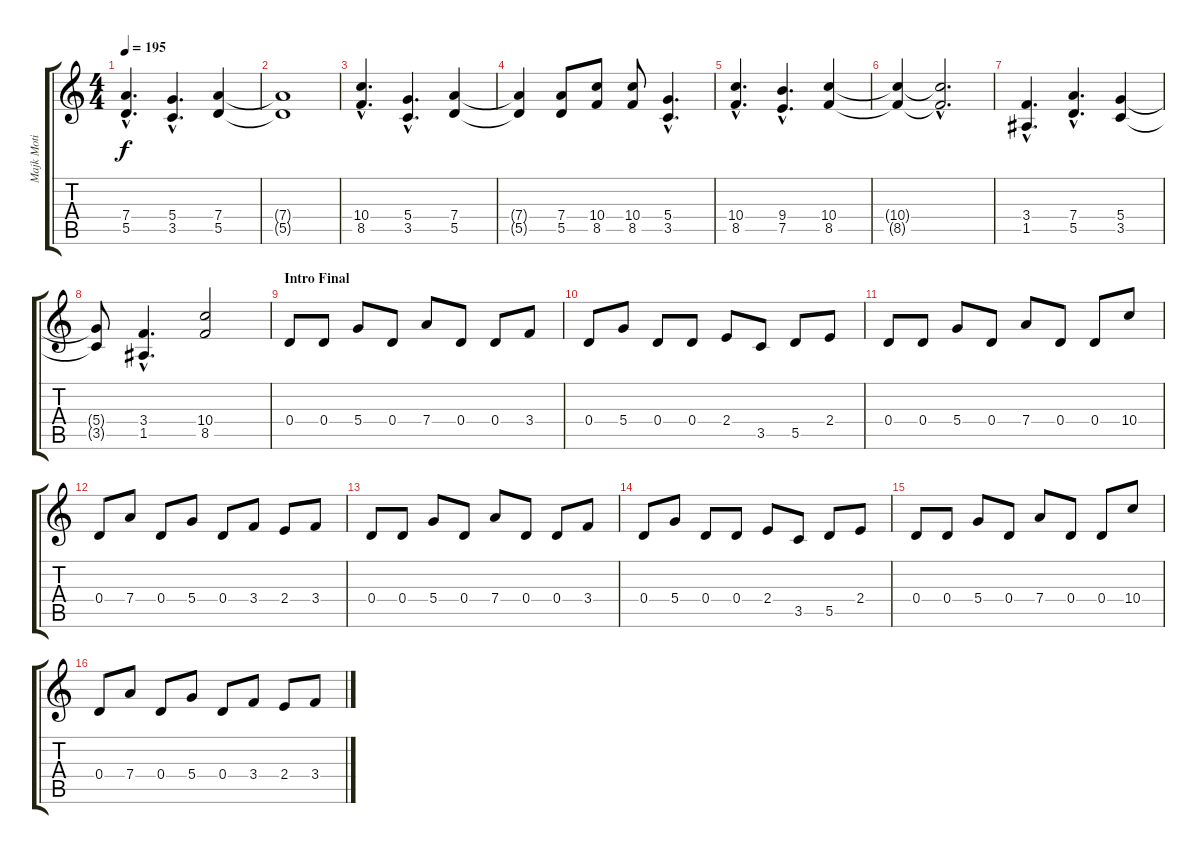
\track ("Majk Moti (Ritmo)" "Majk Moti ") {instrument distortionguitar}
\staff {score tabs}
\tuning (E4 B3 G3 D3 A2 E2) {hide}
\ts (4 4)
\tempo 195
\clef g2
\ks c
(7.4{hac} 5.5{hac}).4{d dy f} (5.4{hac} 3.5{hac}).4{d} (7.4 5.5).4 |
(7.4{t} 5.5{t}).1 |
(10.4{hac} 8.5{hac}).4{d} (5.4{hac} 3.5{hac}).4{d} (7.4 5.5).4 |
(7.4{t} 5.5{t}).4 (7.4 5.5).8 (10.4 8.5).8 (10.4 8.5).8 (5.4{hac} 3.5{hac}).4{d} |
(10.4{hac} 8.5{hac}).4{d} (9.4{hac} 7.5{hac}).4{d} (10.4 8.5).4 |
(10.4{t} 8.5{t}).4 (10.4{hac t} 8.5{hac t}).2{d} |
(3.4{hac} 1.5{hac}).4{d} (7.4{hac} 5.5{hac}).4{d} (5.4 3.5).4 |
(5.4{t} 3.5{t}).8 (3.4{hac} 1.5{hac}).4{d} (10.4 8.5).2 |
\section ("" "Intro Final")
0.4.8 0.4.8 5.4.8 0.4.8 7.4.8 0.4.8 0.4.8 3.4.8 |
0.4.8 5.4.8 0.4.8 0.4.8 2.4.8 3.5.8 5.5.8 2.4.8 |
0.4.8 0.4.8 5.4.8 0.4.8 7.4.8 0.4.8 0.4.8 10.4.8 |
0.4.8 7.4.8 0.4.8 5.4.8 0.4.8 3.4.8 2.4.8 3.4.8 |
0.4.8 0.4.8 5.4.8 0.4.8 7.4.8 0.4.8 0.4.8 3.4.8 |
0.4.8 5.4.8 0.4.8 0.4.8 2.4.8 3.5.8 5.5.8 2.4.8 |
0.4.8 0.4.8 5.4.8 0.4.8 7.4.8 0.4.8 0.4.8 10.4.8 |
0.4.8 7.4.8 0.4.8 5.4.8 0.4.8 3.4.8 2.4.8 3.4.8
